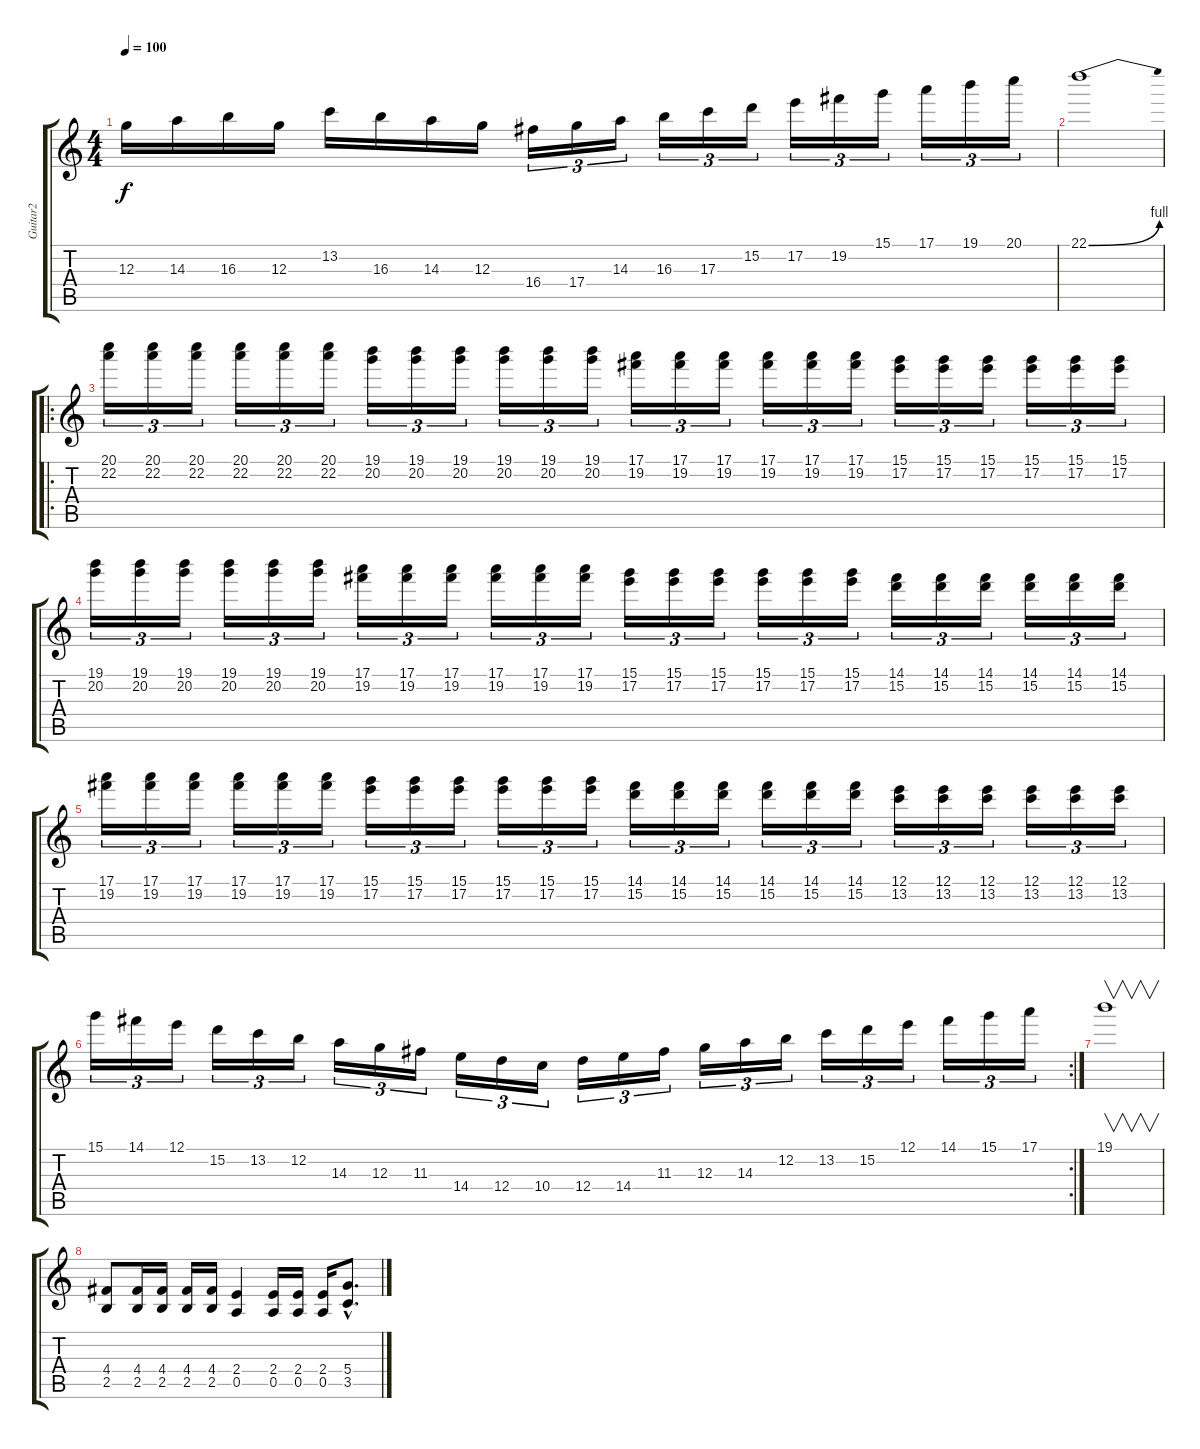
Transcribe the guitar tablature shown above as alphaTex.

\track ("Guitar2" "Guitar2") {instrument overdrivenguitar}
\staff {score tabs}
\tuning (E4 B3 G3 D3 A2 E2) {hide}
\ts (4 4)
\tempo 100
\clef g2
\ks c
12.3.16{dy f} 14.3.16 16.3.16 12.3.16 13.2.16 16.3.16 14.3.16 12.3.16 16.4.16{tu (3 2)} 17.4.16{tu (3 2)} 14.3.16{tu (3 2)} 16.3.16{tu (3 2)} 17.3.16{tu (3 2)} 15.2.16{tu (3 2)} 17.2.16{tu (3 2)} 19.2.16{tu (3 2)} 15.1.16{tu (3 2)} 17.1.16{tu (3 2)} 19.1.16{tu (3 2)} 20.1.16{tu (3 2)} |
22.1{be (bend 0 0 60 4)}.1 |
\ro
(20.1 22.2).16{tu (3 2)} (20.1 22.2).16{tu (3 2)} (20.1 22.2).16{tu (3 2)} (20.1 22.2).16{tu (3 2)} (20.1 22.2).16{tu (3 2)} (20.1 22.2).16{tu (3 2)} (19.1 20.2).16{tu (3 2)} (19.1 20.2).16{tu (3 2)} (19.1 20.2).16{tu (3 2)} (19.1 20.2).16{tu (3 2)} (19.1 20.2).16{tu (3 2)} (19.1 20.2).16{tu (3 2)} (17.1 19.2).16{tu (3 2)} (17.1 19.2).16{tu (3 2)} (17.1 19.2).16{tu (3 2)} (17.1 19.2).16{tu (3 2)} (17.1 19.2).16{tu (3 2)} (17.1 19.2).16{tu (3 2)} (15.1 17.2).16{tu (3 2)} (15.1 17.2).16{tu (3 2)} (15.1 17.2).16{tu (3 2)} (15.1 17.2).16{tu (3 2)} (15.1 17.2).16{tu (3 2)} (15.1 17.2).16{tu (3 2)} |
(19.1 20.2).16{tu (3 2)} (19.1 20.2).16{tu (3 2)} (19.1 20.2).16{tu (3 2)} (19.1 20.2).16{tu (3 2)} (19.1 20.2).16{tu (3 2)} (19.1 20.2).16{tu (3 2)} (17.1 19.2).16{tu (3 2)} (17.1 19.2).16{tu (3 2)} (17.1 19.2).16{tu (3 2)} (17.1 19.2).16{tu (3 2)} (17.1 19.2).16{tu (3 2)} (17.1 19.2).16{tu (3 2)} (15.1 17.2).16{tu (3 2)} (15.1 17.2).16{tu (3 2)} (15.1 17.2).16{tu (3 2)} (15.1 17.2).16{tu (3 2)} (15.1 17.2).16{tu (3 2)} (15.1 17.2).16{tu (3 2)} (14.1 15.2).16{tu (3 2)} (14.1 15.2).16{tu (3 2)} (14.1 15.2).16{tu (3 2)} (14.1 15.2).16{tu (3 2)} (14.1 15.2).16{tu (3 2)} (14.1 15.2).16{tu (3 2)} |
(17.1 19.2).16{tu (3 2)} (17.1 19.2).16{tu (3 2)} (17.1 19.2).16{tu (3 2)} (17.1 19.2).16{tu (3 2)} (17.1 19.2).16{tu (3 2)} (17.1 19.2).16{tu (3 2)} (15.1 17.2).16{tu (3 2)} (15.1 17.2).16{tu (3 2)} (15.1 17.2).16{tu (3 2)} (15.1 17.2).16{tu (3 2)} (15.1 17.2).16{tu (3 2)} (15.1 17.2).16{tu (3 2)} (14.1 15.2).16{tu (3 2)} (14.1 15.2).16{tu (3 2)} (14.1 15.2).16{tu (3 2)} (14.1 15.2).16{tu (3 2)} (14.1 15.2).16{tu (3 2)} (14.1 15.2).16{tu (3 2)} (12.1 13.2).16{tu (3 2)} (12.1 13.2).16{tu (3 2)} (12.1 13.2).16{tu (3 2)} (12.1 13.2).16{tu (3 2)} (12.1 13.2).16{tu (3 2)} (12.1 13.2).16{tu (3 2)} |
\rc 2
15.1.16{tu (3 2)} 14.1.16{tu (3 2)} 12.1.16{tu (3 2)} 15.2.16{tu (3 2)} 13.2.16{tu (3 2)} 12.2.16{tu (3 2)} 14.3.16{tu (3 2)} 12.3.16{tu (3 2)} 11.3.16{tu (3 2)} 14.4.16{tu (3 2)} 12.4.16{tu (3 2)} 10.4.16{tu (3 2)} 12.4.16{tu (3 2)} 14.4.16{tu (3 2)} 11.3.16{tu (3 2)} 12.3.16{tu (3 2)} 14.3.16{tu (3 2)} 12.2.16{tu (3 2)} 13.2.16{tu (3 2)} 15.2.16{tu (3 2)} 12.1.16{tu (3 2)} 14.1.16{tu (3 2)} 15.1.16{tu (3 2)} 17.1.16{tu (3 2)} |
19.1.1{v} |
(4.4 2.5).8{volume 13} (4.4 2.5).16 (4.4 2.5).16 (4.4 2.5).16 (4.4 2.5).16 (2.4 0.5).4 (2.4 0.5).16 (2.4 0.5).16 (2.4 0.5).16 (5.4{hac} 3.5{hac}).8{d}
